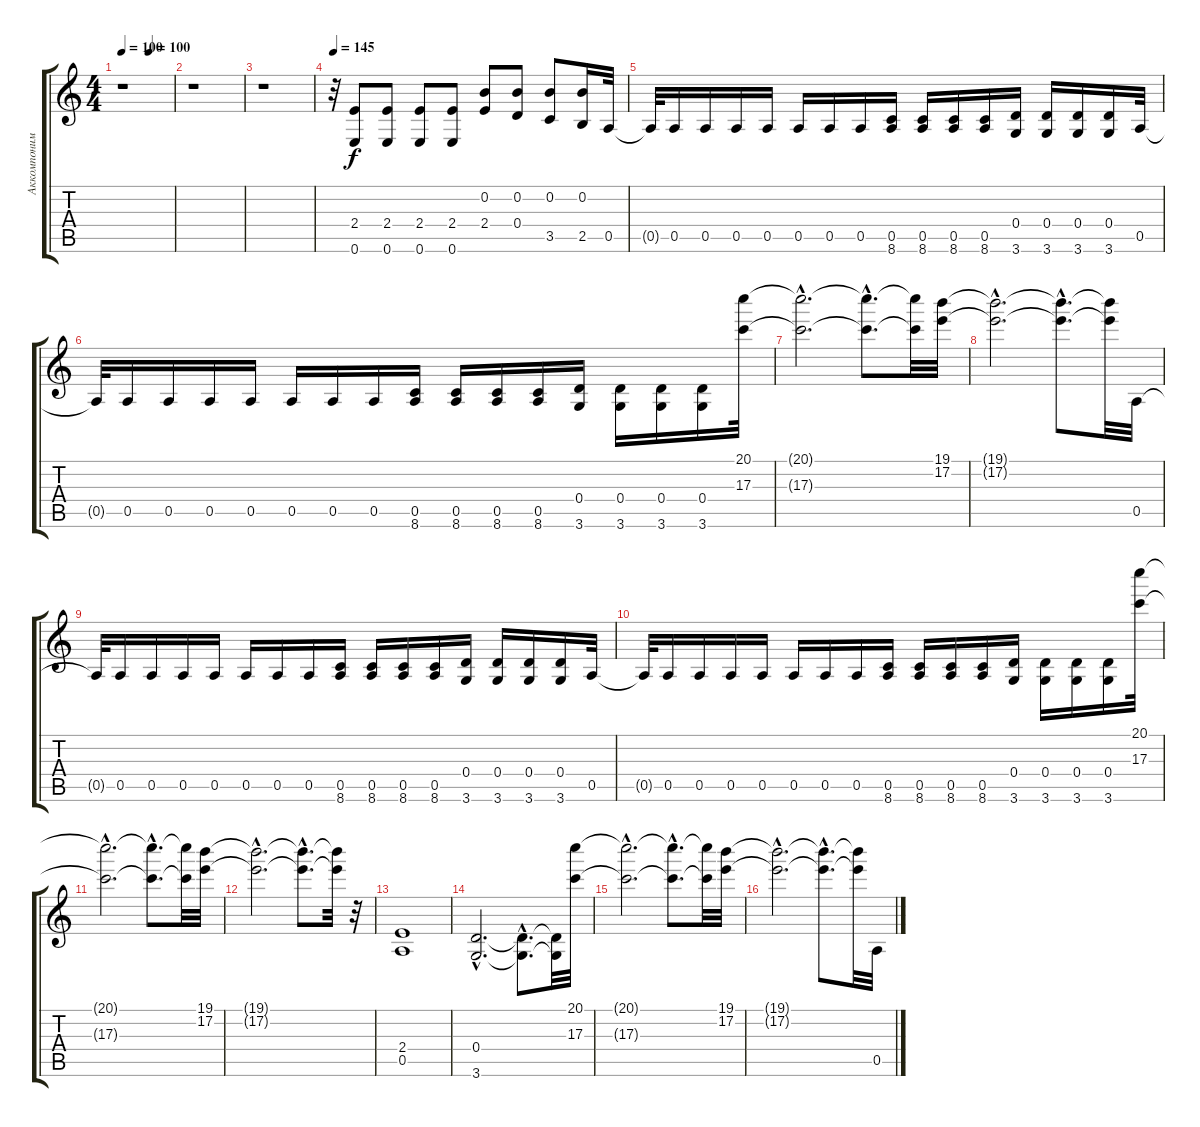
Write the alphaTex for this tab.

\track ("Аккомпонимент" "Аккомпоним") {instrument acousticguitarnylon}
\staff {score tabs}
\tuning (E4 B3 G3 D3 A2 E2) {hide}
\ts (4 4)
\tempo 100
\tempo (100 0.53125)
\clef g2
\ks c
r.1{dy f} |
r.1 |
r.1 |
\tempo 145
r.32 (2.4 0.6).8 (2.4 0.6).8 (2.4 0.6).8 (2.4 0.6).8 (0.2 2.4).8 (0.2 0.4).8 (0.2 3.5).8 (0.2 2.5).16 0.5.32 |
0.5{t}.32 0.5.16 0.5.16 0.5.16 0.5.16 0.5.16 0.5.16 0.5.16 (0.5 8.6).16 (0.5 8.6).16 (0.5 8.6).16 (0.5 8.6).16 (0.4 3.6).16 (0.4 3.6).16 (0.4 3.6).16 (0.4 3.6).16 0.5.32 |
0.5{t}.32 0.5.16 0.5.16 0.5.16 0.5.16 0.5.16 0.5.16 0.5.16 (0.5 8.6).16 (0.5 8.6).16 (0.5 8.6).16 (0.5 8.6).16 (0.4 3.6).16 (0.4 3.6).16 (0.4 3.6).16 (0.4 3.6).16 (20.1 17.3).32 |
(20.1{hac t} 17.3{hac t}).2{d} (20.1{hac t} 17.3{hac t}).8{d} (20.1{t} 17.3{t}).32 (19.1 17.2).32 |
(19.1{hac t} 17.2{hac t}).2{d} (19.1{hac t} 17.2{hac t}).8{d} (19.1{t} 17.2{t}).32 0.5.32 |
0.5{t}.32 0.5.16 0.5.16 0.5.16 0.5.16 0.5.16 0.5.16 0.5.16 (0.5 8.6).16 (0.5 8.6).16 (0.5 8.6).16 (0.5 8.6).16 (0.4 3.6).16 (0.4 3.6).16 (0.4 3.6).16 (0.4 3.6).16 0.5.32 |
0.5{t}.32 0.5.16 0.5.16 0.5.16 0.5.16 0.5.16 0.5.16 0.5.16 (0.5 8.6).16 (0.5 8.6).16 (0.5 8.6).16 (0.5 8.6).16 (0.4 3.6).16 (0.4 3.6).16 (0.4 3.6).16 (0.4 3.6).16 (20.1 17.3).32 |
(20.1{hac t} 17.3{hac t}).2{d} (20.1{hac t} 17.3{hac t}).8{d} (20.1{t} 17.3{t}).32 (19.1 17.2).32 |
(19.1{hac t} 17.2{hac t}).2{d} (19.1{hac t} 17.2{hac t}).8{d} (19.1{t} 17.2{t}).32 r.32 |
(2.4 0.5).1 |
(0.4{hac} 3.6{hac}).2{d} (0.4{hac t} 3.6{hac t}).8{d} (0.4{t} 3.6{t}).32 (20.1 17.3).32 |
(20.1{hac t} 17.3{hac t}).2{d} (20.1{hac t} 17.3{hac t}).8{d} (20.1{t} 17.3{t}).32 (19.1 17.2).32 |
(19.1{hac t} 17.2{hac t}).2{d} (19.1{hac t} 17.2{hac t}).8{d} (19.1{t} 17.2{t}).32 0.5.32
